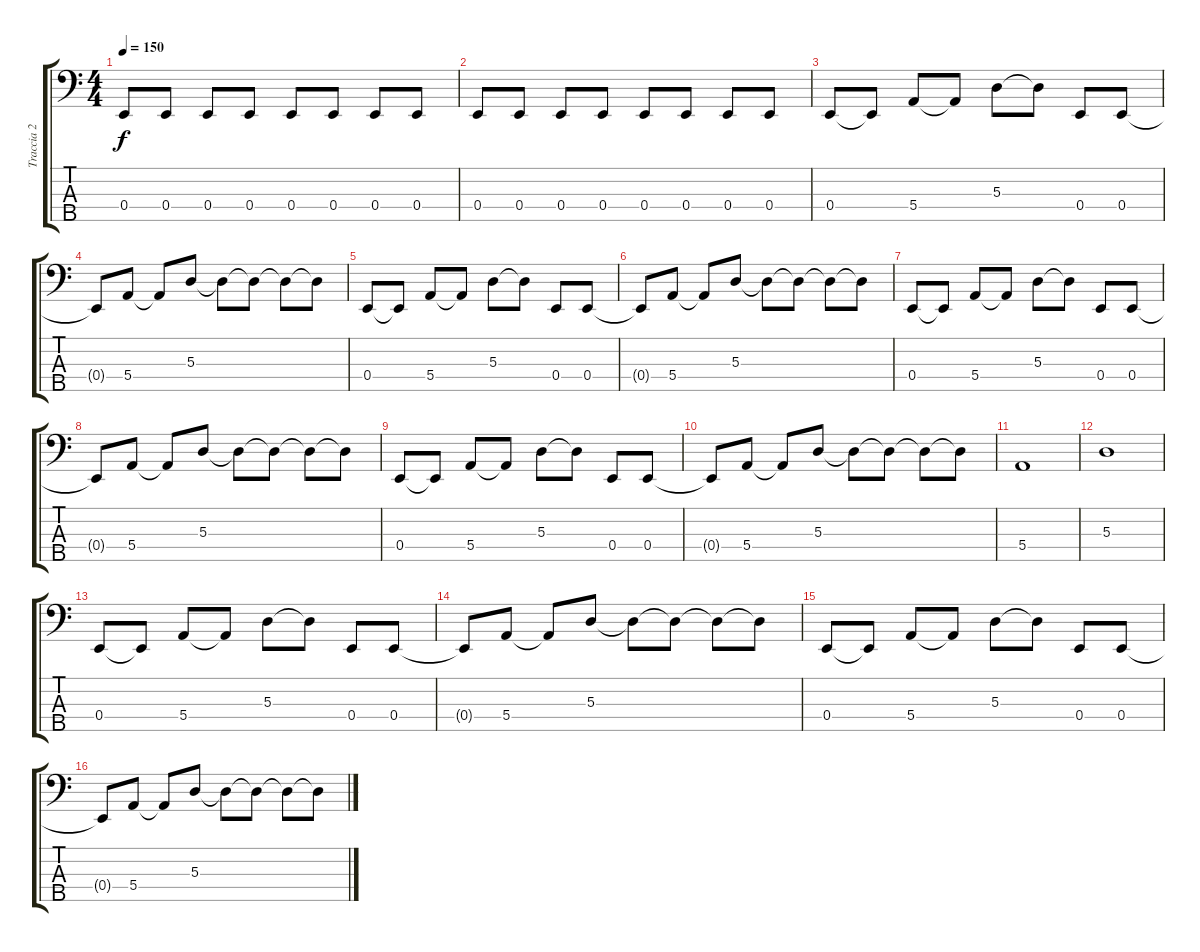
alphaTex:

\track ("Traccia 2" "Traccia 2") {instrument electricbassfinger}
\staff {score tabs}
\tuning (G2 D2 A1 E1 B0) {hide}
\ts (4 4)
\tempo 150
\clef f4
\ks c
0.4.8{dy f instrument electricbassfinger} 0.4.8 0.4.8 0.4.8 0.4.8 0.4.8 0.4.8 0.4.8 |
0.4.8 0.4.8 0.4.8 0.4.8 0.4.8 0.4.8 0.4.8 0.4.8 |
0.4.8 0.4{t}.8 5.4.8 5.4{t}.8 5.3.8 5.3{t}.8 0.4.8 0.4.8 |
0.4{t}.8 5.4.8 5.4{t}.8 5.3.8 5.3{t}.8 5.3{t}.8 5.3{t}.8 5.3{t}.8 |
0.4.8 0.4{t}.8 5.4.8 5.4{t}.8 5.3.8 5.3{t}.8 0.4.8 0.4.8 |
0.4{t}.8 5.4.8 5.4{t}.8 5.3.8 5.3{t}.8 5.3{t}.8 5.3{t}.8 5.3{t}.8 |
0.4.8 0.4{t}.8 5.4.8 5.4{t}.8 5.3.8 5.3{t}.8 0.4.8 0.4.8 |
0.4{t}.8 5.4.8 5.4{t}.8 5.3.8 5.3{t}.8 5.3{t}.8 5.3{t}.8 5.3{t}.8 |
0.4.8 0.4{t}.8 5.4.8 5.4{t}.8 5.3.8 5.3{t}.8 0.4.8 0.4.8 |
0.4{t}.8 5.4.8 5.4{t}.8 5.3.8 5.3{t}.8 5.3{t}.8 5.3{t}.8 5.3{t}.8 |
5.4.1 |
5.3.1 |
0.4.8 0.4{t}.8 5.4.8 5.4{t}.8 5.3.8 5.3{t}.8 0.4.8 0.4.8 |
0.4{t}.8 5.4.8 5.4{t}.8 5.3.8 5.3{t}.8 5.3{t}.8 5.3{t}.8 5.3{t}.8 |
0.4.8 0.4{t}.8 5.4.8 5.4{t}.8 5.3.8 5.3{t}.8 0.4.8 0.4.8 |
0.4{t}.8 5.4.8 5.4{t}.8 5.3.8 5.3{t}.8 5.3{t}.8 5.3{t}.8 5.3{t}.8
